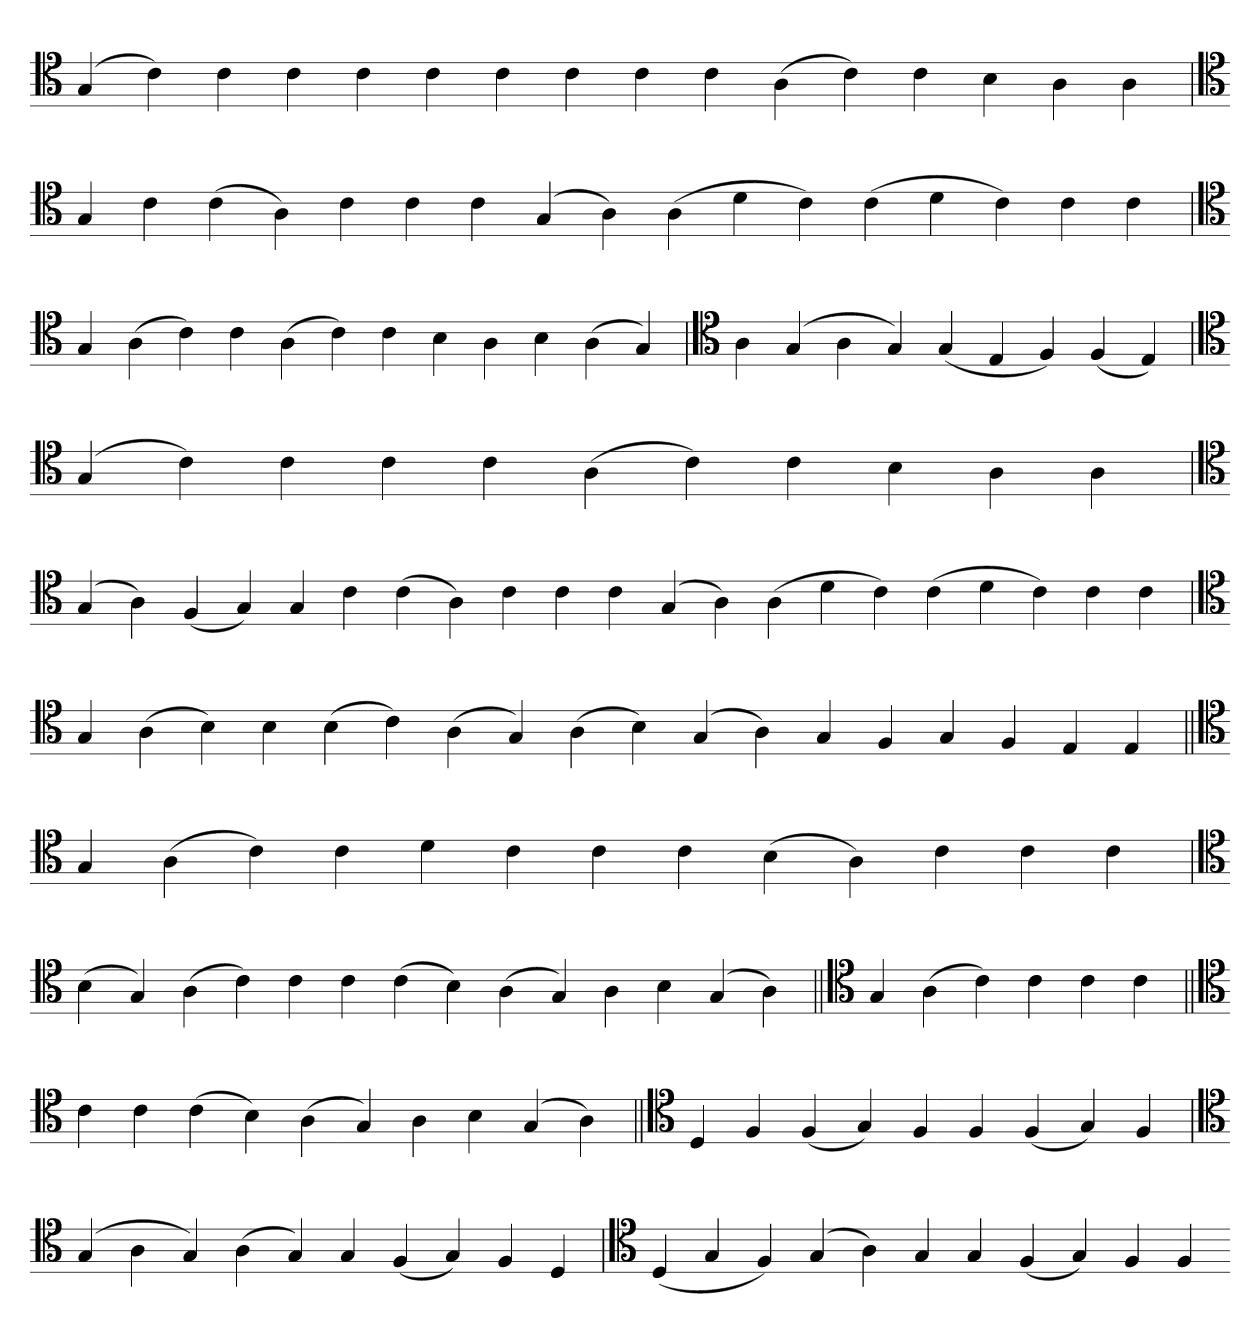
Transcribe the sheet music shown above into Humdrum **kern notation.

**kern
*part1
*staff1
*clefC4
=
(4G
4c)
4c
4c
4c
4c
4c
4c
4c
4c
(4A
4c)
4c
4B
4A
4A
=`
*clefC4
4G
4c
(4c
4A)
4c
4c
4c
(4G
4A)
(4A
4d
4c)
(4c
4d
4c)
4c
4c
='
*clefC4
4G
(4A
4c)
4c
(4A
4c)
4c
4B
4A
4B
(4A
4G)
=`
*clefC4
4A
(4G
4A
4G)
(4G
4E
4F)
(4F
4E)
=
*clefC4
(4G
4c)
4c
4c
4c
(4A
4c)
4c
4B
4A
4A
=`
*clefC4
(4G
4A)
(4F
4G)
4G
4c
(4c
4A)
4c
4c
4c
(4G
4A)
(4A
4d
4c)
(4c
4d
4c)
4c
4c
='
*clefC4
4G
(4A
4B)
4B
(4B
4c)
(4A
4G)
(4A
4B)
(4G
4A)
4G
4F
4G
4F
4E
4E
=||
*clefC4
4G
(4A
4c)
4c
4d
4c
4c
4c
(4B
4A)
4c
4c
4c
=
*clefC4
(4B
4G)
(4A
4c)
4c
4c
(4c
4B)
(4A
4G)
4A
4B
(4G
4A)
=||
*clefC4
4G
(4A
4c)
4c
4c
4c
=||
*clefC4
4c
4c
(4c
4B)
(4A
4G)
4A
4B
(4G
4A)
=||
*clefC4
4D
4F
(4F
4G)
4F
4F
(4F
4G)
4F
=`
*clefC4
(4G
4A
4G)
(4A
4G)
4G
(4F
4G)
4F
4D
=`
*clefC4
(4D
4G
4F)
(4G
4A)
4G
4G
(4F
4G)
4F
4F
=-
*-
